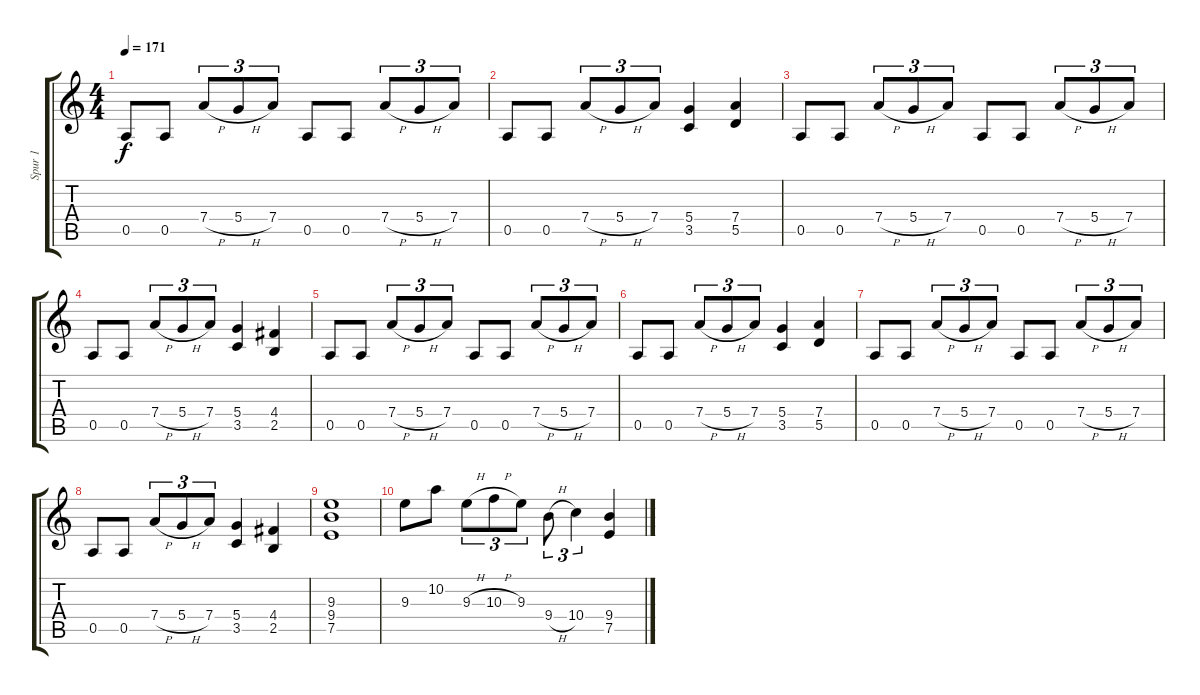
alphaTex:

\track ("Spur 1" "Spur 1") {instrument distortionguitar}
\staff {score tabs}
\tuning (E4 B3 G3 D3 A2 E2) {hide}
\ts (4 4)
\tempo 171
\clef g2
\ks c
0.5.8{dy f} 0.5.8 7.4{h}.8{tu (3 2)} 5.4{h}.8{tu (3 2)} 7.4.8{tu (3 2)} 0.5.8 0.5.8 7.4{h}.8{tu (3 2)} 5.4{h}.8{tu (3 2)} 7.4.8{tu (3 2)} |
0.5.8 0.5.8 7.4{h}.8{tu (3 2)} 5.4{h}.8{tu (3 2)} 7.4.8{tu (3 2)} (5.4 3.5).4 (7.4 5.5).4 |
0.5.8 0.5.8 7.4{h}.8{tu (3 2)} 5.4{h}.8{tu (3 2)} 7.4.8{tu (3 2)} 0.5.8 0.5.8 7.4{h}.8{tu (3 2)} 5.4{h}.8{tu (3 2)} 7.4.8{tu (3 2)} |
0.5.8 0.5.8 7.4{h}.8{tu (3 2)} 5.4{h}.8{tu (3 2)} 7.4.8{tu (3 2)} (5.4 3.5).4 (4.4 2.5).4 |
0.5.8 0.5.8 7.4{h}.8{tu (3 2)} 5.4{h}.8{tu (3 2)} 7.4.8{tu (3 2)} 0.5.8 0.5.8 7.4{h}.8{tu (3 2)} 5.4{h}.8{tu (3 2)} 7.4.8{tu (3 2)} |
0.5.8 0.5.8 7.4{h}.8{tu (3 2)} 5.4{h}.8{tu (3 2)} 7.4.8{tu (3 2)} (5.4 3.5).4 (7.4 5.5).4 |
0.5.8 0.5.8 7.4{h}.8{tu (3 2)} 5.4{h}.8{tu (3 2)} 7.4.8{tu (3 2)} 0.5.8 0.5.8 7.4{h}.8{tu (3 2)} 5.4{h}.8{tu (3 2)} 7.4.8{tu (3 2)} |
0.5.8 0.5.8 7.4{h}.8{tu (3 2)} 5.4{h}.8{tu (3 2)} 7.4.8{tu (3 2)} (5.4 3.5).4 (4.4 2.5).4 |
(9.3 9.4 7.5).1 |
9.3.8 10.2.8 9.3{h}.8{tu (3 2)} 10.3{h}.8{tu (3 2)} 9.3.8{tu (3 2)} 9.4{h}.8{tu (3 2)} 10.4.4{tu (3 2)} (9.4 7.5).4
